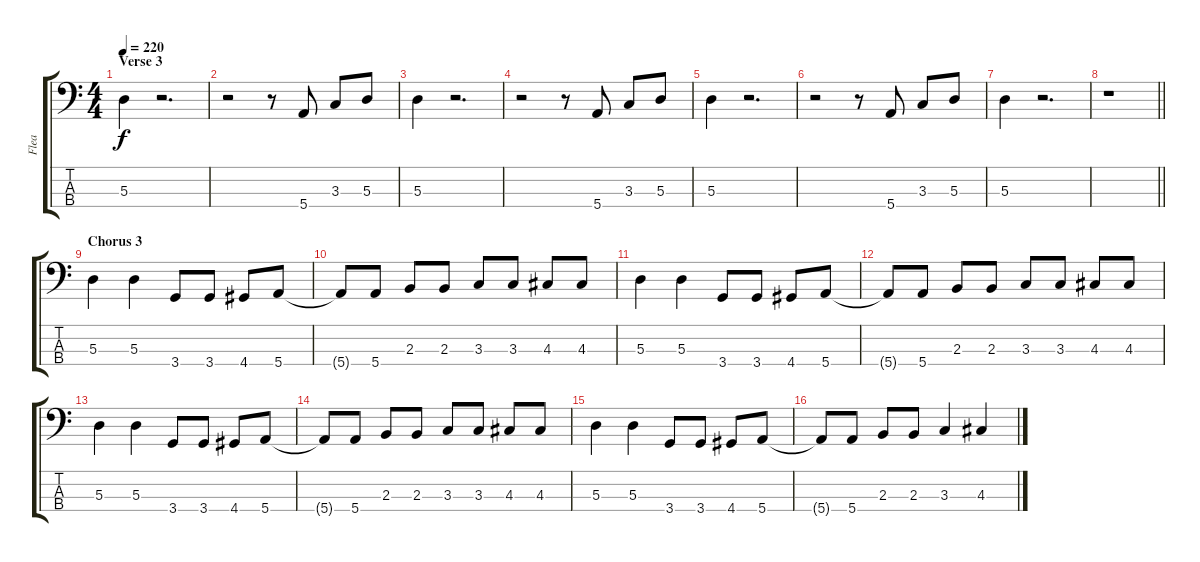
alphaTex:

\track ("Flea " "Flea ") {instrument electricbassfinger}
\staff {score tabs}
\tuning (G2 D2 A1 E1) {hide}
\ts (4 4)
\section ("" "Verse 3")
\tempo 220
\clef f4
\ks c
5.3.4{dy f} r.2{d} |
r.2 r.8 5.4.8 3.3.8 5.3.8 |
5.3.4 r.2{d} |
r.2 r.8 5.4.8 3.3.8 5.3.8 |
5.3.4 r.2{d} |
r.2 r.8 5.4.8 3.3.8 5.3.8 |
5.3.4 r.2{d} |
\barLineRight lightlight
r.1 |
\section ("" "Chorus 3")
5.3.4 5.3.4 3.4.8 3.4.8 4.4.8 5.4.8 |
5.4{t}.8 5.4.8 2.3.8 2.3.8 3.3.8 3.3.8 4.3.8 4.3.8 |
5.3.4 5.3.4 3.4.8 3.4.8 4.4.8 5.4.8 |
5.4{t}.8 5.4.8 2.3.8 2.3.8 3.3.8 3.3.8 4.3.8 4.3.8 |
5.3.4 5.3.4 3.4.8 3.4.8 4.4.8 5.4.8 |
5.4{t}.8 5.4.8 2.3.8 2.3.8 3.3.8 3.3.8 4.3.8 4.3.8 |
5.3.4 5.3.4 3.4.8 3.4.8 4.4.8 5.4.8 |
5.4{t}.8 5.4.8 2.3.8 2.3.8 3.3.4 4.3.4
